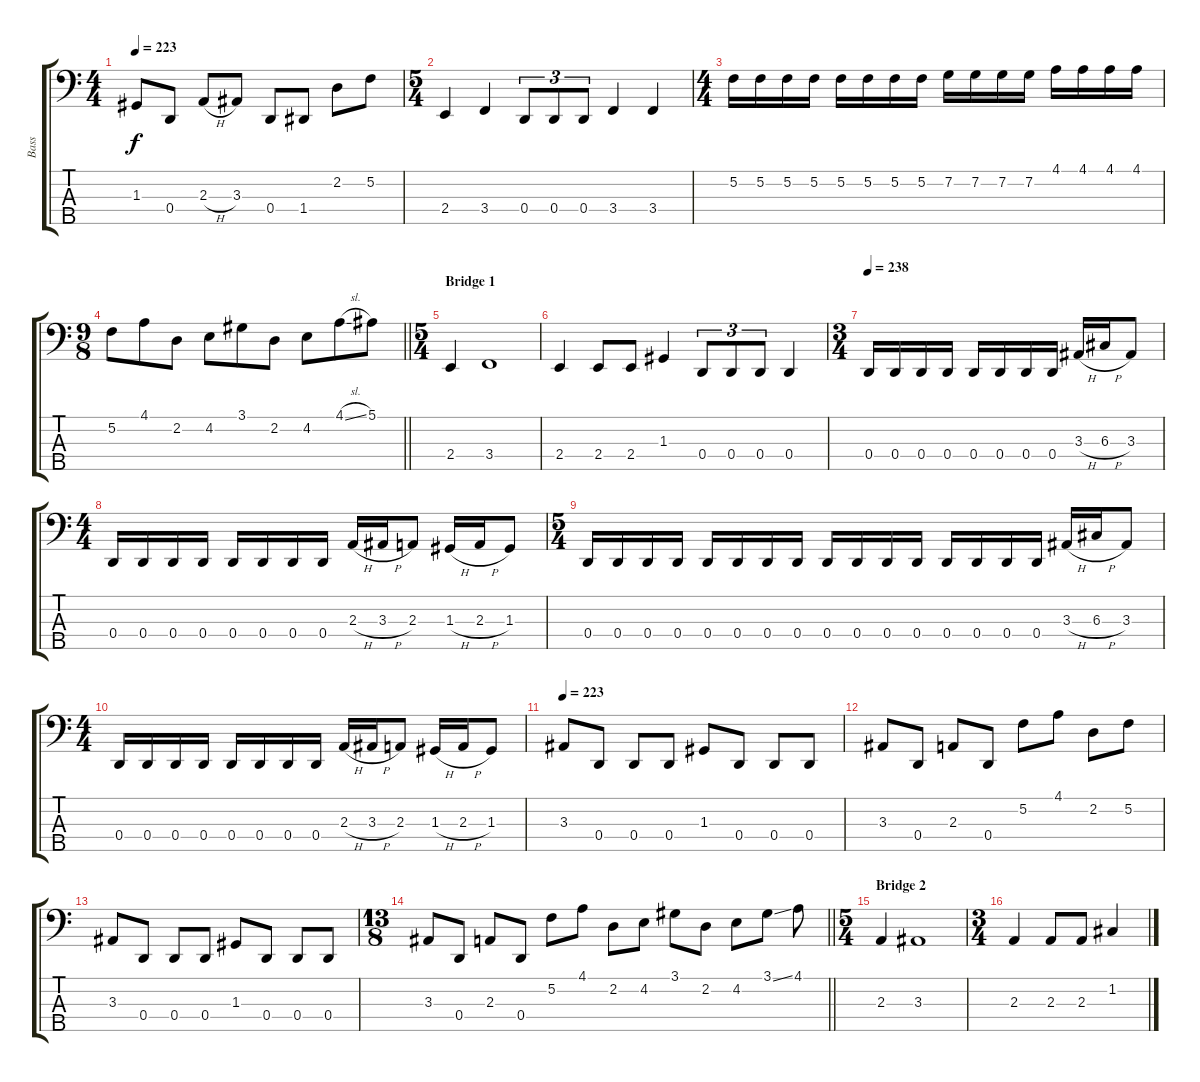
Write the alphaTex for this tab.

\track ("Bass" "Bass") {instrument electricbassfinger}
\staff {score tabs}
\tuning (F2 C2 G1 D1 A0) {hide}
\ts (4 4)
\tempo 223
\clef f4
\ks c
1.3.8{dy f} 0.4.8 2.3{h}.8 3.3.8 0.4.8 1.4.8 2.2.8 5.2.8 |
\ts (5 4)
2.4.4 3.4.4 0.4.8{tu (3 2)} 0.4.8{tu (3 2)} 0.4.8{tu (3 2)} 3.4.4 3.4.4 |
\ts (4 4)
5.2.16 5.2.16 5.2.16 5.2.16 5.2.16 5.2.16 5.2.16 5.2.16 7.2.16 7.2.16 7.2.16 7.2.16 4.1.16 4.1.16 4.1.16 4.1.16 |
\ts (9 8)
\barLineRight lightlight
5.2.8 4.1.8 2.2.8 4.2.8 3.1.8 2.2.8 4.2.8 4.1{sl}.8 5.1.8 |
\ts (5 4)
\section ("" "Bridge 1")
2.4.4 3.4.1 |
2.4.4 2.4.8 2.4.8 1.3.4 0.4.8{tu (3 2)} 0.4.8{tu (3 2)} 0.4.8{tu (3 2)} 0.4.4 |
\ts (3 4)
\tempo 238
0.4.16 0.4.16 0.4.16 0.4.16 0.4.16 0.4.16 0.4.16 0.4.16 3.3{h}.16 6.3{h}.16 3.3.8 |
\ts (4 4)
0.4.16 0.4.16 0.4.16 0.4.16 0.4.16 0.4.16 0.4.16 0.4.16 2.3{h}.16 3.3{h}.16 2.3.8 1.3{h}.16 2.3{h}.16 1.3.8 |
\ts (5 4)
0.4.16 0.4.16 0.4.16 0.4.16 0.4.16 0.4.16 0.4.16 0.4.16 0.4.16 0.4.16 0.4.16 0.4.16 0.4.16 0.4.16 0.4.16 0.4.16 3.3{h}.16 6.3{h}.16 3.3.8 |
\ts (4 4)
0.4.16 0.4.16 0.4.16 0.4.16 0.4.16 0.4.16 0.4.16 0.4.16 2.3{h}.16 3.3{h}.16 2.3.8 1.3{h}.16 2.3{h}.16 1.3.8 |
\tempo 223
3.3.8 0.4.8 0.4.8 0.4.8 1.3.8 0.4.8 0.4.8 0.4.8 |
3.3.8 0.4.8 2.3.8 0.4.8 5.2.8 4.1.8 2.2.8 5.2.8 |
3.3.8 0.4.8 0.4.8 0.4.8 1.3.8 0.4.8 0.4.8 0.4.8 |
\ts (13 8)
\barLineRight lightlight
3.3.8 0.4.8 2.3.8 0.4.8 5.2.8 4.1.8 2.2.8 4.2.8 3.1.8 2.2.8 4.2.8 3.1{ss}.8 4.1.8 |
\ts (5 4)
\section ("" "Bridge 2")
2.3.4 3.3.1 |
\ts (3 4)
2.3.4 2.3.8 2.3.8 1.2.4
